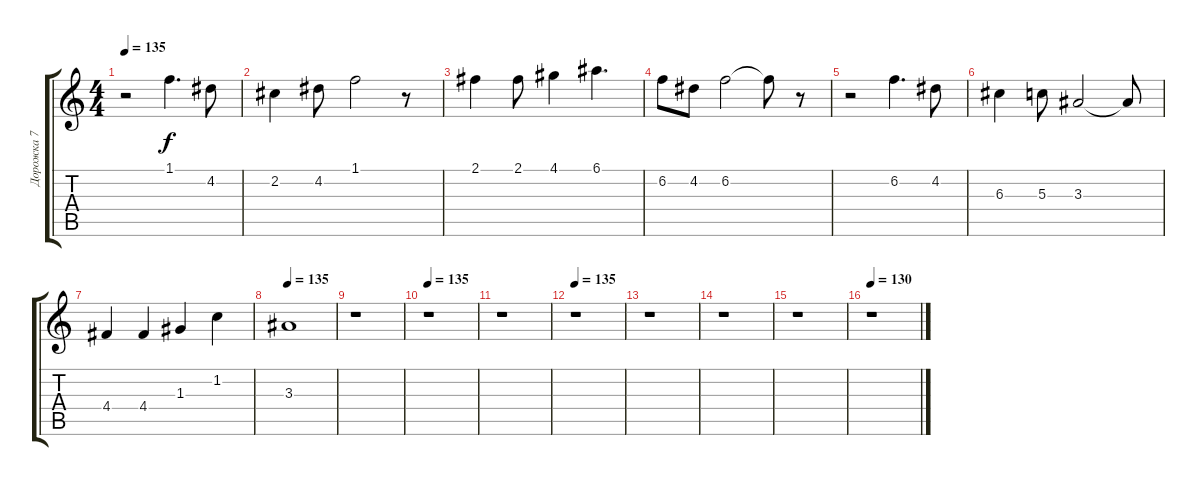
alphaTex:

\track ("Дорожка 7" "Дорожка 7") {instrument overdrivenguitar}
\staff {score tabs}
\tuning (E4 B3 G3 D3 A2 E2) {hide}
\ts (4 4)
\tempo 135
\clef g2
\ks c
r.2{dy f} 1.1.4{d} 4.2.8 |
2.2.4 4.2.8 1.1.2 r.8 |
2.1.4 2.1.8 4.1.4 6.1.4{d} |
6.2.8 4.2.8 6.2.2 6.2{t}.8 r.8 |
r.2 6.2.4{d} 4.2.8 |
6.3.4 5.3.8 3.3.2 3.3{t}.8 |
4.4.4 4.4.4 1.3.4 1.2.4 |
\tempo 135
3.3.1 |
r.1 |
\tempo 135
r.1 |
r.1 |
\tempo 135
r.1 |
r.1 |
r.1 |
r.1 |
\tempo 130
r.1
